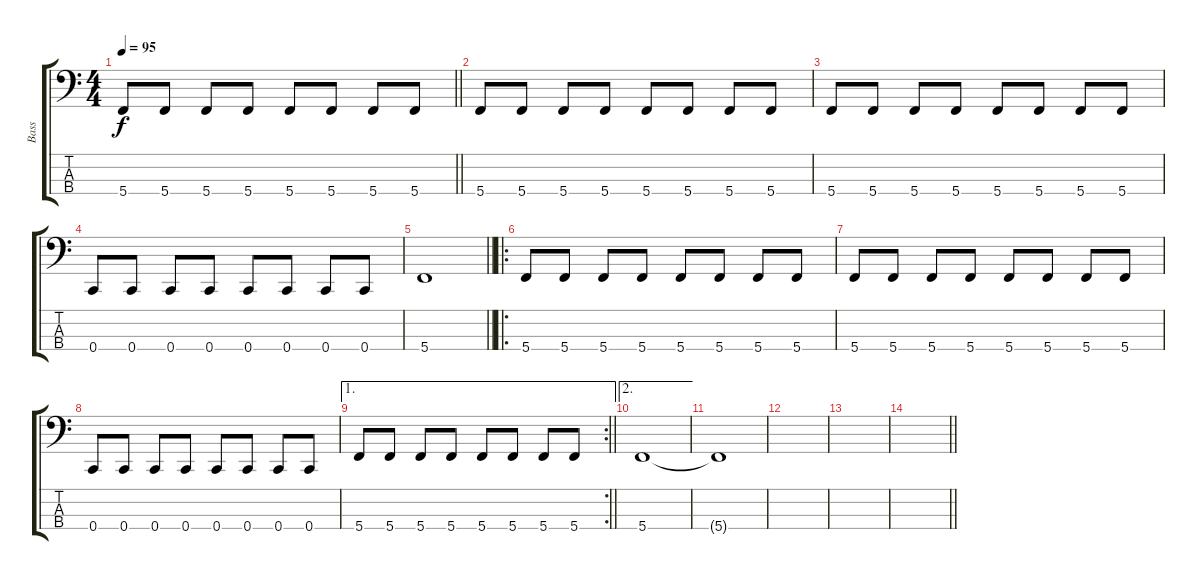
\track ("Bass" "Bass") {instrument electricbassfinger}
\staff {score tabs}
\tuning (Eb2 Bb1 F1 C1) {hide}
\ts (4 4)
\tempo 95
\clef f4
\barLineRight lightlight
\ks c
5.4.8{dy f} 5.4.8 5.4.8 5.4.8 5.4.8 5.4.8 5.4.8 5.4.8 |
5.4.8 5.4.8 5.4.8 5.4.8 5.4.8 5.4.8 5.4.8 5.4.8 |
5.4.8 5.4.8 5.4.8 5.4.8 5.4.8 5.4.8 5.4.8 5.4.8 |
0.4.8 0.4.8 0.4.8 0.4.8 0.4.8 0.4.8 0.4.8 0.4.8 |
\barLineRight lightlight
5.4.1 |
\ro
5.4.8 5.4.8 5.4.8 5.4.8 5.4.8 5.4.8 5.4.8 5.4.8 |
5.4.8 5.4.8 5.4.8 5.4.8 5.4.8 5.4.8 5.4.8 5.4.8 |
0.4.8 0.4.8 0.4.8 0.4.8 0.4.8 0.4.8 0.4.8 0.4.8 |
\ae 1
\rc 2
\barLineRight lightlight
5.4.8 5.4.8 5.4.8 5.4.8 5.4.8 5.4.8 5.4.8 5.4.8 |
\ae 2
5.4.1{volume 0} |
5.4{t}.1 |
|
|
\barLineRight lightlight
